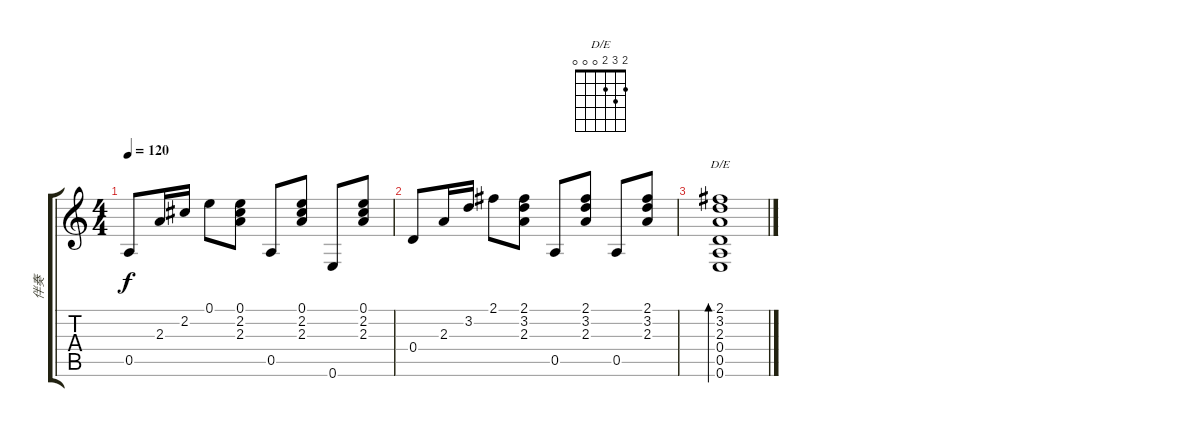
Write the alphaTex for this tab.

\track ("伴奏" "伴奏") {instrument acousticguitarsteel}
\staff {score tabs}
\tuning (E4 B3 G3 D3 A2 E2) {hide}
\chord ("D/E" 2 3 2 0 0 0)
\ts (4 4)
\tempo 120
\clef g2
\ks c
0.5.8{dy f} 2.3.16 2.2.16 0.1.8 (0.1 2.2 2.3).8 0.5.8 (0.1 2.2 2.3).8 0.6.8 (0.1 2.2 2.3).8 |
0.4.8 2.3.16 3.2.16 2.1.8 (2.1 3.2 2.3).8 0.5.8 (2.1 3.2 2.3).8 0.5.8 (2.1 3.2 2.3).8 |
(2.1 3.2 2.3 0.4 0.5 0.6).1{bd 480 ch "D/E"}
